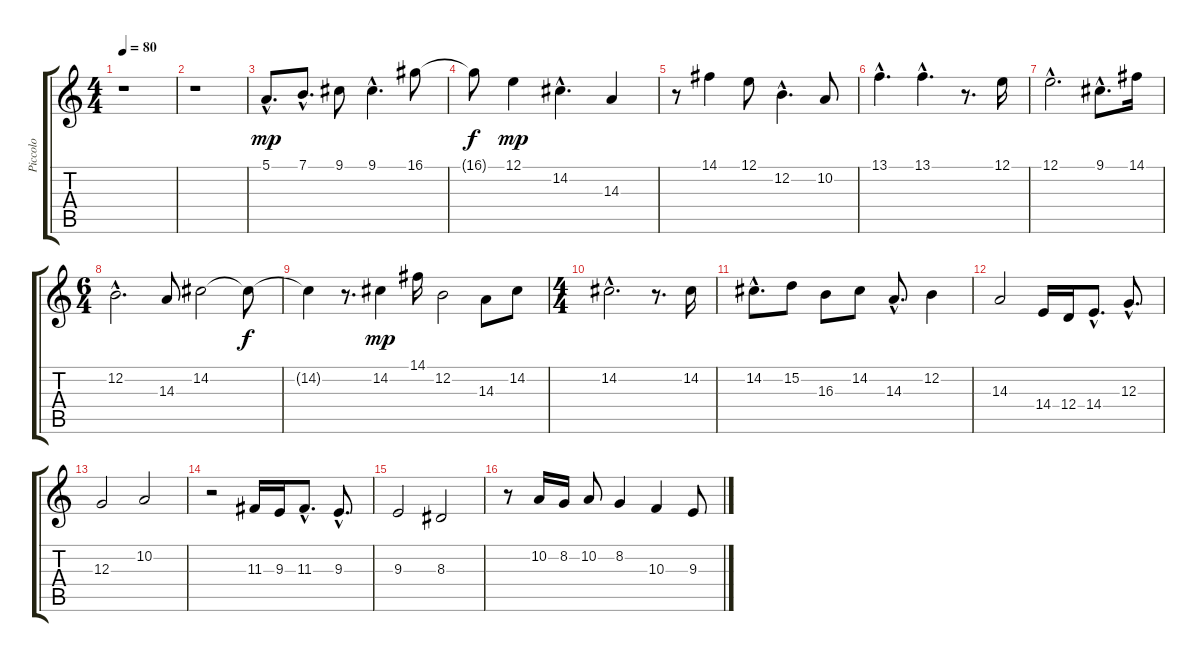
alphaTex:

\track ("Piccolo" "Piccolo") {instrument piccolo}
\staff {score tabs}
\tuning (E4 B3 G3 D3 A2 E2) {hide}
\ts (4 4)
\tempo 80
\clef g2
\ks c
r.1{dy mp} |
r.1 |
5.1{hac}.8{d} 7.1{hac}.8{d} 9.1.8 9.1{hac}.4{d} 16.1.8 |
16.1{t}.8{dy f} 12.1.4{dy mp} 14.2{hac}.4{d} 14.3.4 |
r.8 14.1.4 12.1.8 12.2{hac}.4{d} 10.2.8 |
13.1{hac}.4{d} 13.1{hac}.4{d} r.8{d} 12.1.16 |
12.1{hac}.2{d} 9.1{hac}.8{d} 14.1.16 |
\ts (6 4)
12.2{hac}.2{d} 14.3.8 14.2.2 14.2{t}.8{dy f} |
14.2{t}.4 r.8{d} 14.2.4{dy mp} 14.1.16 12.2.2 14.3.8 14.2.8 |
\ts (4 4)
14.2{hac}.2{d} r.8{d} 14.2.16 |
14.2{hac}.8{d} 15.2.8 16.3.8 14.2.8 14.3{hac}.8{d} 12.2.4 |
14.3.2 14.4.16 12.4.16 14.4{hac}.8{d} 12.3{hac}.8{d} |
12.3.2 10.2.2 |
r.2 11.3.16 9.3.16 11.3{hac}.8{d} 9.3{hac}.8{d} |
9.3.2 8.3.2 |
r.8 10.2.16 8.2.16 10.2.8 8.2.4 10.3.4 9.3.8
